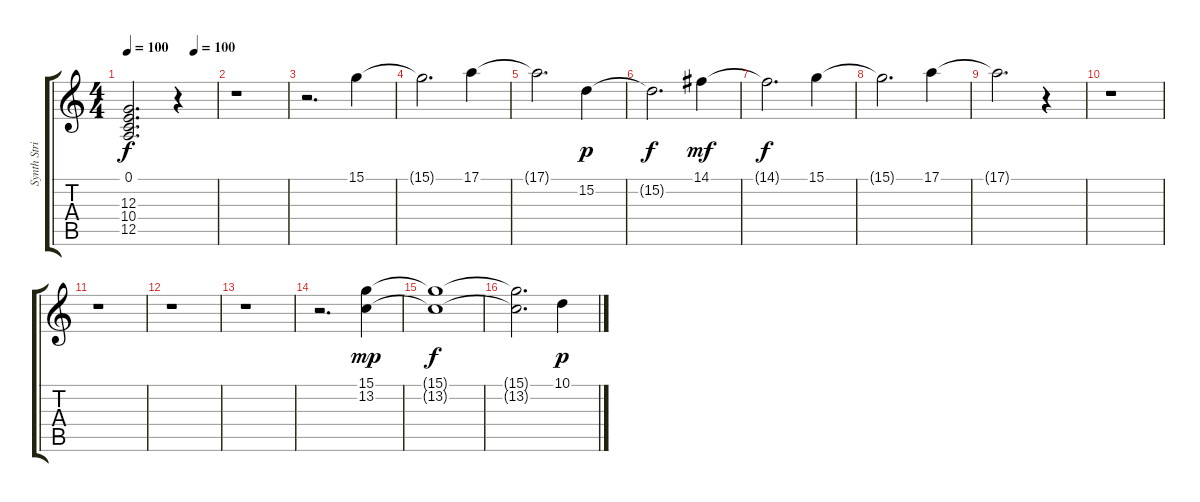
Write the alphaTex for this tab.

\track ("Synth Strings" "Synth Stri") {instrument pad7halo}
\staff {score tabs}
\tuning (E4 B3 G3 D3 A2 E2) {hide}
\ts (4 4)
\tempo 100
\tempo (100 0.75)
\clef g2
\ks c
(0.1{t} 12.3{t} 10.4{t} 12.5{t}).2{d dy f} r.4 |
r.1 |
r.2{d} 15.1.4{volume 5} |
15.1{t}.2{d} 17.1.4{volume 6} |
17.1{t}.2{d} 15.2.4{dy p volume 4} |
15.2{t}.2{d dy f} 14.1.4{dy mf volume 5} |
14.1{t}.2{d dy f} 15.1.4{volume 6} |
15.1{t}.2{d} 17.1.4{volume 7} |
17.1{t}.2{d} r.4 |
r.1 |
r.1 |
r.1 |
r.1 |
r.2{d} (15.1 13.2).4{dy mp} |
(15.1{t} 13.2{t}).1{dy f} |
(15.1{t} 13.2{t}).2{d} 10.1.4{dy p volume 4}
